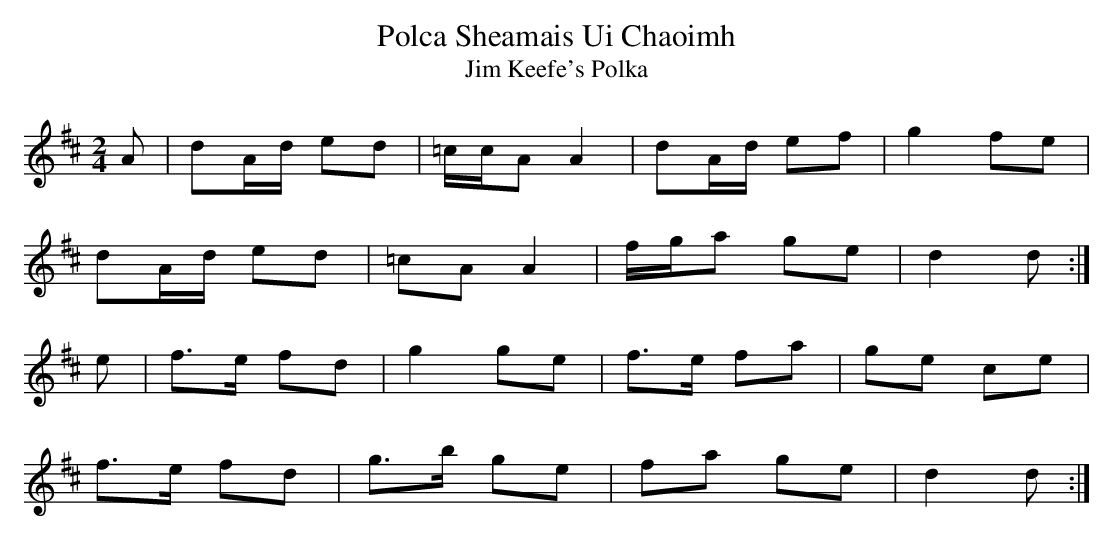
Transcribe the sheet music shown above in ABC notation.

X:1
T:Polca Sheamais Ui Chaoimh
T:Jim Keefe's Polka
M:2/4
L:1/8
K:D
A | dA/d/ ed | =c/c/A A2 | dA/d/ ef | g2 fe |
    dA/d/ ed | =cA    A2 | f/g/a ge | d2 d :|
e | f>e   fd |  g2    ge | f>e   fa | ge ce |
    f>e   fd |  g>b   ge | fa    ge | d2 d :|
